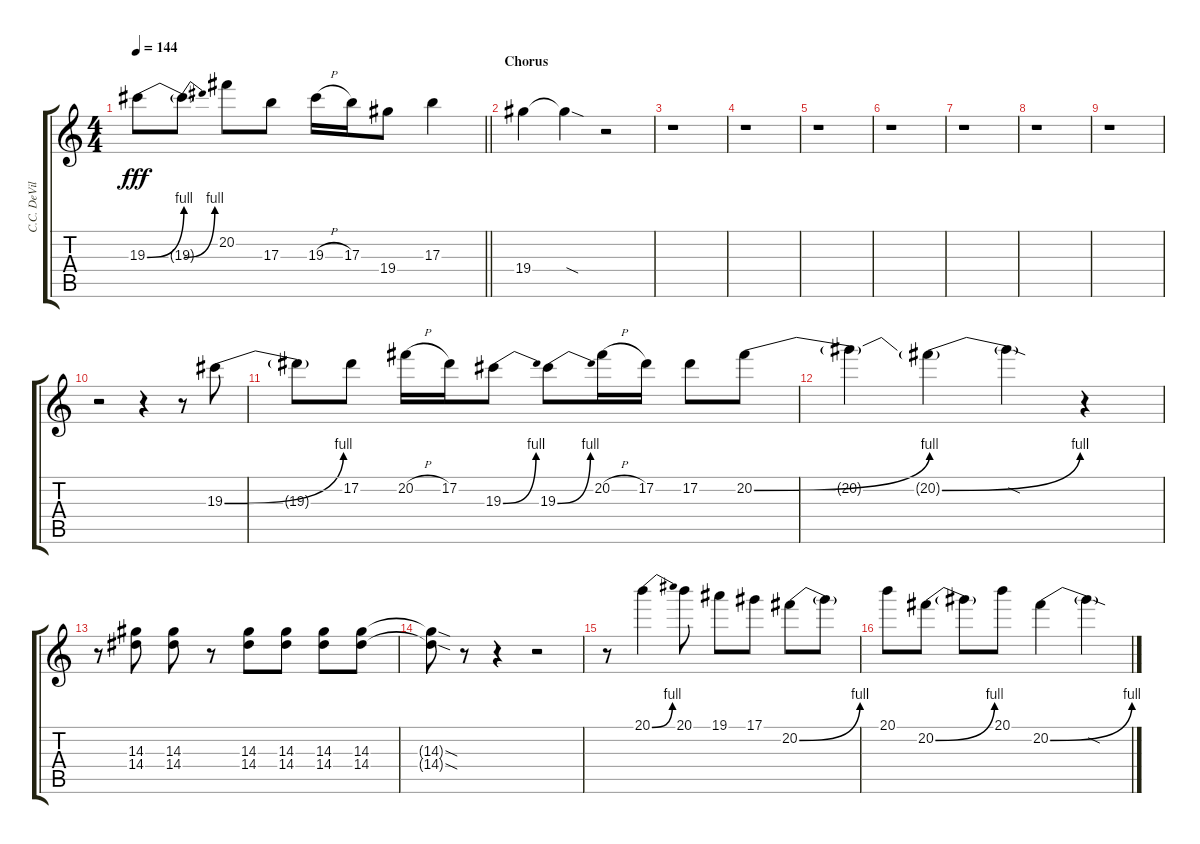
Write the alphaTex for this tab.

\track ("C.C. DeVille - Lead Guitar" "C.C. DeVil") {instrument distortionguitar}
\staff {score tabs}
\tuning (Eb4 Bb3 Gb3 Db3 Ab2 Eb2) {hide}
\ts (4 4)
\tempo 144
\clef g2
\barLineRight lightlight
\ks c
19.3{be (bend 0 0 60 4)}.8{dy fff} 19.3{be (bend 0 0 60 4) t}.8 20.2.8 17.3.8 19.3{h}.16 17.3.16 19.4.8 17.3.4 |
\section ("" "Chorus")
19.4.4 19.4{sod t}.4 r.2 |
r.1 |
r.1 |
r.1 |
r.1 |
r.1 |
r.1 |
r.1 |
r.2 r.4 r.8 19.3{be (bend 0 0 60 4)}.8 |
19.3{t}.8 17.2.8 20.2{h}.16 17.2.16 19.3{be (bend 0 0 60 4)}.8 19.3{be (bend 0 0 60 4)}.8 20.2{h}.16 17.2.16 17.2.8 20.2{be (bend 0 0 60 4)}.8 |
20.2{t}.4 20.2{be (bend 0 0 60 4) t}.4 20.2{sod t}.4 r.4 |
r.8 (14.3 14.4).8 (14.3 14.4).8 r.8 (14.3 14.4).8 (14.3 14.4).8 (14.3 14.4).8 (14.3 14.4).8 |
(14.3{sod t} 14.4{sod t}).8 r.8 r.4 r.2 |
r.8 20.1{be (bend 0 0 60 4)}.4 20.1.8 19.1.8 17.1.8 20.2{be (bend 0 0 60 4)}.8 20.2{t}.8 |
20.1.8 20.2{be (bend 0 0 60 4)}.8 20.2{t}.8 20.1.8 20.2{be (bend 0 0 60 4)}.4 20.2{sod t}.4
